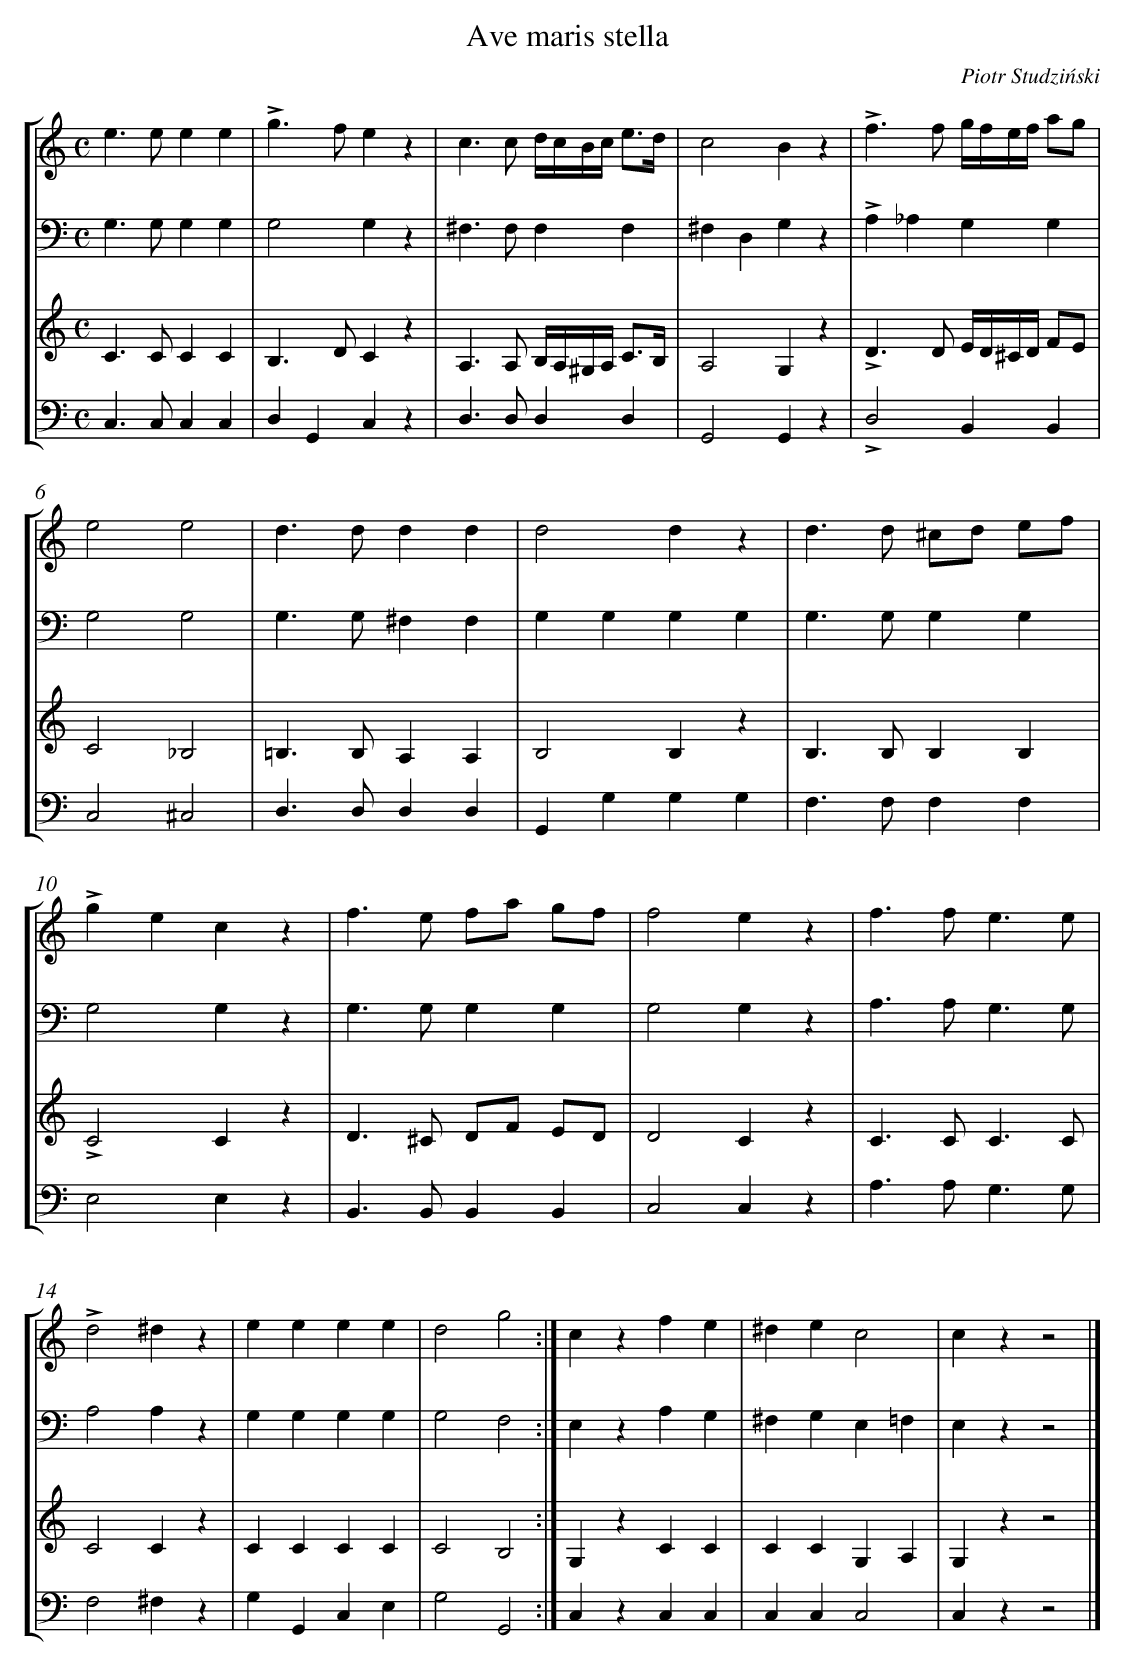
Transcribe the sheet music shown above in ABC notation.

X:1
T: Ave maris stella
C: Piotr Studziński
L: 1/4
M: C
%%staves [1 2 3 4]
V: 1 clef=treble
V: 2 clef=bass
V: 3 clef=treble
V: 4 clef=bass
K: C
[V:1] e>eee |
[V:2] G,>G,G,G, |
[V:3] C>CCC |
[V:4] C,>C,C,C, |
[V:1] !accent!g>fez |
[V:2] G,2G,z |
[V:3] B,>DCz |
[V:4] D,G,,C,z |
[V:1] c>c d//c//B//c/< e/d// |
[V:2] ^F,>F,F,F, |
[V:3] A,>A, B,//A,//^G,//A,/< C/B,// |
[V:4] D,>D,D,D, |
[V:1] c2Bz |
[V:2] ^F,D,G,z |
[V:3] A,2G,z |
[V:4] G,,2G,,z |
[V:1] !accent!f>f g//f//e//f// a/g/ |
[V:2] !accent!A,_A,G,G, |
[V:3] !accent!D>D E//D//^C//D// F/E/ |
[V:4] !accent!D,2B,,B,, |
[V:1] e2e2 |
[V:2] G,2G,2 |
[V:3] C2_B,2 |
[V:4] C,2^C,2 |
[V:1] d>ddd |
[V:2] G,>G,^F,F, |
[V:3] =B,>B,A,A, |
[V:4] D,>D,D,D, |
[V:1] d2dz |
[V:2] G,G,G,G, |
[V:3] B,2B,z |
[V:4] G,,G,G,G, |
[V:1] d>d ^c/d/ e/f/ |
[V:2] G,>G,G,G, |
[V:3] B,>B,B,B, |
[V:4] F,>F,F,F, |
[V:1] !accent!gecz |
[V:2] G,2G,z |
[V:3] !accent!C2Cz |
[V:4] E,2E,z |
[V:1] f>e f/a/ g/f/ |
[V:2] G,>G,G,G, |
[V:3] D>^C D/F/ E/D/ |
[V:4] B,,>B,,B,,B,, |
[V:1] f2ez |
[V:2] G,2G,z |
[V:3] D2Cz |
[V:4] C,2C,z |
[V:1] f>fe3/e/ |
[V:2] A,>A,G,3/G,/ |
[V:3] C>CC3/C/ |
[V:4] A,>A,G,3/G,/ |
[V:1] !accent!d2^dz |
[V:2] A,2A,z |
[V:3] C2Cz |
[V:4] F,2^F,z |
[V:1] eeee |
[V:2] G,G,G,G, |
[V:3] CCCC |
[V:4] G,G,,C,E, |
[V:1] d2g2 :|]
[V:2] G,2F,2 :|]
[V:3] C2B,2 :|]
[V:4] G,2G,,2 :|]
[V:1] czfe |
[V:2] E,zA,G, |
[V:3] G,zCC |
[V:4] C,zC,C, |
[V:1] ^dec2 |
[V:2] ^F,G,E,=F, |
[V:3] CCG,A, |
[V:4] C,C,C,2 |
[V:1] czz2 |]
[V:2] E,zz2 |]
[V:3] G,zz2 |]
[V:4] C,zz2 |]
